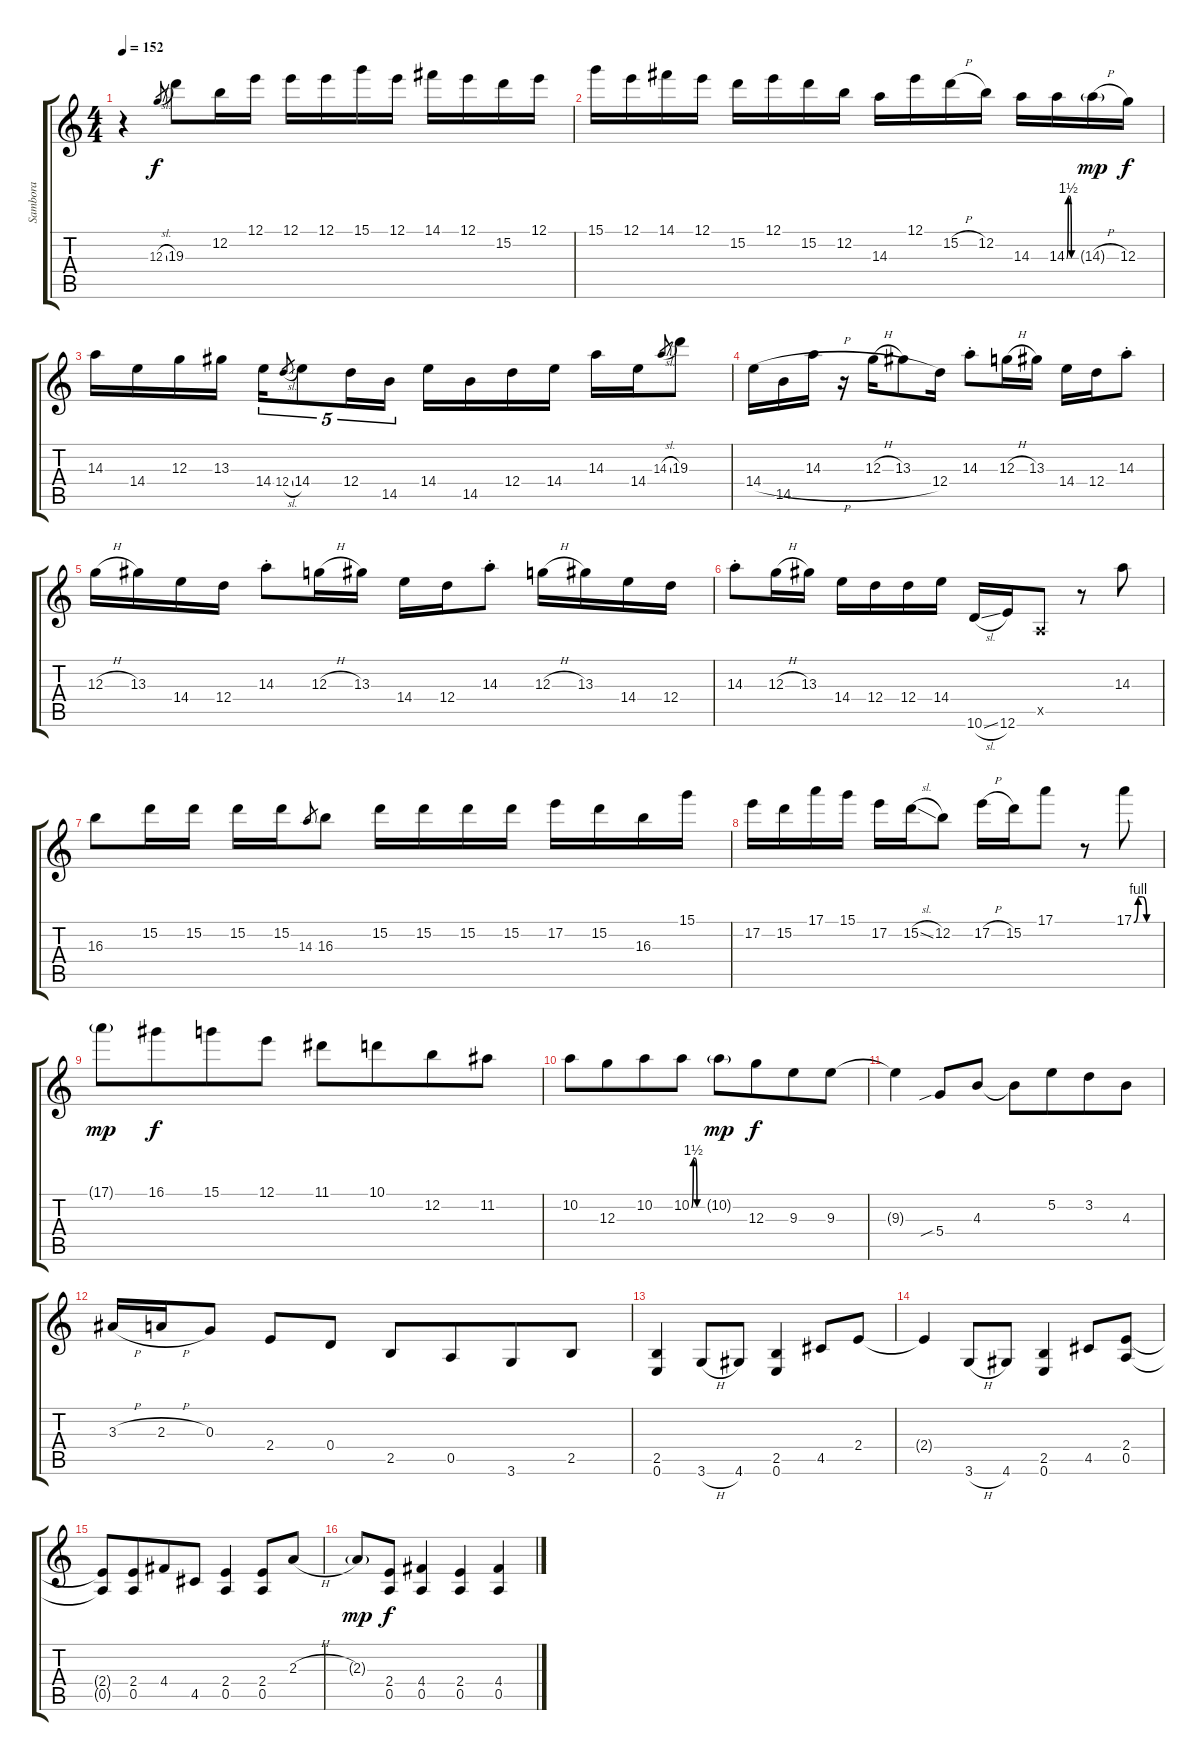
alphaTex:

\track ("Sambora" "Sambora") {instrument acousticguitarsteel}
\staff {score tabs}
\tuning (E4 B3 G3 D3 A2 E2) {hide}
\ts (4 4)
\tempo 152
\clef g2
\ks c
r.4{dy f} 12.3{sl}.8{gr} 19.3.8 12.2.16 12.1.16 12.1.16 12.1.16 15.1.16 12.1.16 14.1.16 12.1.16 15.2.16 12.1.16 |
15.1.16 12.1.16 14.1.16 12.1.16 15.2.16 12.1.16 15.2.16 12.2.16 14.3.16 12.1.16 15.2{h}.16 12.2.16 14.3.16 14.3{be (custom 0 0 10 6 20 6 30 0 60 0)}.16 14.3{h g}.16{dy mp} 12.3.16{dy f} |
14.3.16 14.4.16 12.3.16 13.3.16 14.4.16{tu (5 4)} 12.4{sl}.8{gr} 14.4.8{tu (5 4)} 12.4.16{tu (5 4)} 14.5.16{tu (5 4)} 14.4.16 14.5.16 12.4.16 14.4.16 14.3.16 14.4.16 14.3{sl}.8{gr} 19.3.8 |
14.4{h}.16 14.5.16 14.3.16 r.16 12.3{h}.16 13.3.8 12.4.16 14.3{st}.8 12.3{h}.16{beam merge} 13.3.16{beam split} 14.4.16 12.4.16 14.3{st}.8 |
12.3{h}.16 13.3.16 14.4.16 12.4.16 14.3{st}.8 12.3{h}.16 13.3.16 14.4.16 12.4.16 14.3{st}.8 12.3{h}.16 13.3.16 14.4.16 12.4.16 |
14.3{st}.8 12.3{h}.16 13.3.16 14.4.16 12.4.16 12.4.16 14.4.16 10.6{sl}.16 12.6.16 0.5{x}.8 r.8 14.3.8 |
16.3.8 15.2.16 15.2.16 15.2.16 15.2.16 14.3.8{gr} 16.3.8 15.2.16 15.2.16 15.2.16 15.2.16 17.2.16 15.2.16 16.3.16 15.1.16 |
17.2.16 15.2.16 17.1.16 15.1.16 17.2.16 15.2{sl}.16 12.2.8 17.2{h}.16 15.2.16 17.1.8 r.8 17.1{be (custom 0 0 10 4 20 4 30 0 60 0)}.8 |
17.1{g}.8{dy mp} 16.1.8{dy f beam merge} 15.1.8 12.1.8 11.1.8 10.1.8{beam merge} 12.2.8 11.2.8 |
10.2.8 12.3.8{beam merge} 10.2.8 10.2{be (custom 0 0 10 6 20 6 30 0 60 0)}.8 10.2{g}.8{dy mp} 12.3.8{dy f beam merge} 9.3.8 9.3.8 |
9.3{t}.4 5.4{sib}.8 4.3.8 4.3{t}.8 5.2.8{beam merge} 3.2.8 4.3.8 |
3.3{h}.16 2.3{h}.16 0.3.8 2.4.8 0.4.8 2.5.8 0.5.8{beam merge} 3.6.8 2.5.8 |
(2.5 0.6).4 3.6{h}.8 4.6.8 (2.5 0.6).4 4.5.8 2.4.8 |
2.4{t}.4 3.6{h}.8 4.6.8 (2.5 0.6).4 4.5.8 (2.4 0.5).8 |
(2.4{t} 0.5{t}).8 (2.4 0.5).8{beam merge} 4.4.8 4.5.8 (2.4 0.5).4 (2.4 0.5).8 2.3{h}.8 |
2.3{g}.8{dy mp} (2.4 0.5).8{dy f} (4.4 0.5).4 (2.4 0.5).4 (4.4 0.5).4
